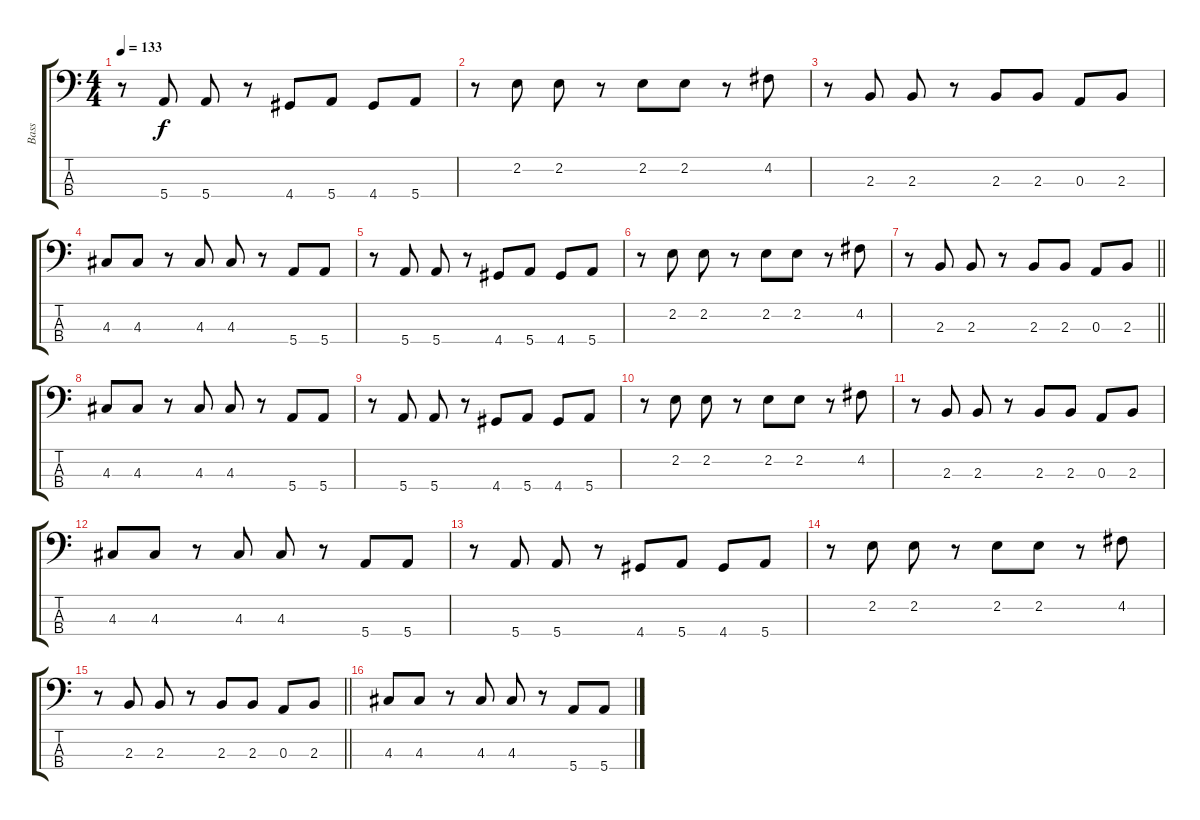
\track ("Bass" "Bass") {instrument electricbassfinger}
\staff {score tabs}
\tuning (G2 D2 A1 E1) {hide}
\ts (4 4)
\tempo 133
\clef f4
\ks c
r.8{dy f} 5.4.8 5.4.8 r.8 4.4.8 5.4.8 4.4.8 5.4.8 |
r.8 2.2.8 2.2.8 r.8 2.2.8 2.2.8 r.8 4.2.8 |
r.8 2.3.8 2.3.8 r.8 2.3.8 2.3.8 0.3.8 2.3.8 |
4.3.8 4.3.8 r.8 4.3.8 4.3.8 r.8 5.4.8 5.4.8 |
r.8 5.4.8 5.4.8 r.8 4.4.8 5.4.8 4.4.8 5.4.8 |
r.8 2.2.8 2.2.8 r.8 2.2.8 2.2.8 r.8 4.2.8 |
\barLineRight lightlight
r.8 2.3.8 2.3.8 r.8 2.3.8 2.3.8 0.3.8 2.3.8 |
4.3.8 4.3.8 r.8 4.3.8 4.3.8 r.8 5.4.8 5.4.8 |
r.8 5.4.8 5.4.8 r.8 4.4.8 5.4.8 4.4.8 5.4.8 |
r.8 2.2.8 2.2.8 r.8 2.2.8 2.2.8 r.8 4.2.8 |
r.8 2.3.8 2.3.8 r.8 2.3.8 2.3.8 0.3.8 2.3.8 |
4.3.8 4.3.8 r.8 4.3.8 4.3.8 r.8 5.4.8 5.4.8 |
r.8 5.4.8 5.4.8 r.8 4.4.8 5.4.8 4.4.8 5.4.8 |
r.8 2.2.8 2.2.8 r.8 2.2.8 2.2.8 r.8 4.2.8 |
\barLineRight lightlight
r.8 2.3.8 2.3.8 r.8 2.3.8 2.3.8 0.3.8 2.3.8 |
4.3.8 4.3.8 r.8 4.3.8 4.3.8 r.8 5.4.8 5.4.8
